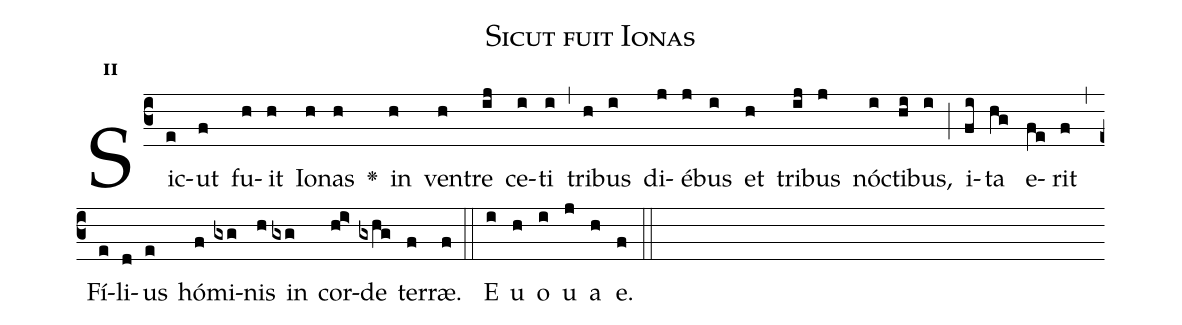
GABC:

name:Sicut fuit Ionas;
office-part:Antiphona;
mode:2;
%%
initial-style: 1;
name: Sicut fuit Ionas
book: Antiphonae & Responsoria/Tomus II, p. 141;
occasion: Hebdomada Sancta Sabbato Sancto;
office-part: Vesperae Ant 1;
user-notes: ;
commentary: ;
annotation: 2*-4a;
centering-scheme: english;
fontsize: 12;
font: OFLSortsMillGoudy;
height: 11;
width: 4.5;
%%
(c3)Sic(e)ut(f) fu(h)it(h) Io(h)nas(h) <v>\greheightstar</v>() in(h) ven(h)tre(ij) ce(i)ti(i) (,) tri(h)bus(i) di(j)é(j)bus(i) et(h) tri(ij)bus(j) nó(i)cti(hi)bus,(i) (;) i(fi)ta(hg) e(fe)rit(f) (,) Fí(e)li(d)us(e) hó(f)mi(gxg)nis(h) in(gxg) cor(hi>)de(gxhg) ter(f)ræ.(f) (::)
E(i) u(h) o(i) u(j) a(h) e.(f) (::)
